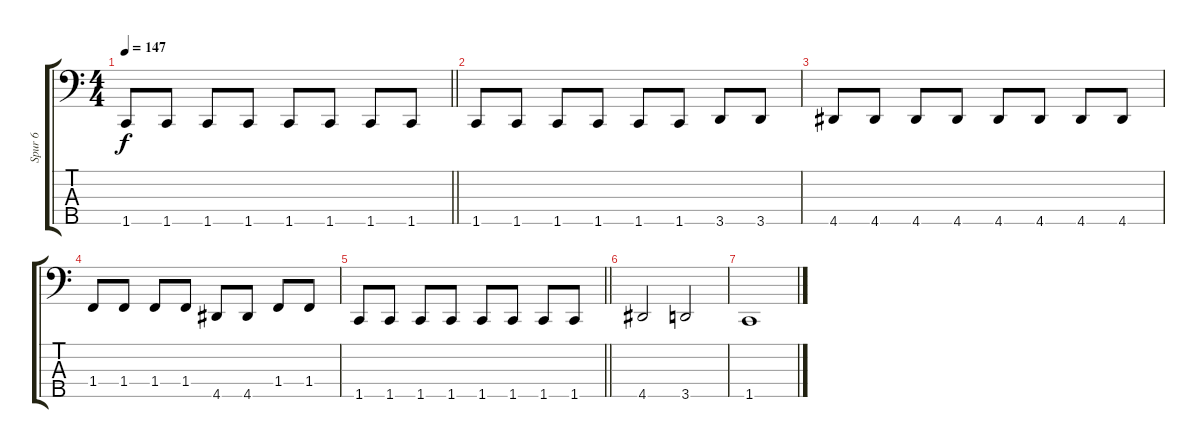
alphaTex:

\track ("Spur 6" "Spur 6") {instrument electricbassfinger}
\staff {score tabs}
\tuning (G2 D2 A1 E1 B0) {hide}
\ts (4 4)
\tempo 147
\clef f4
\barLineRight lightlight
\ks c
1.5.8{dy f} 1.5.8 1.5.8 1.5.8 1.5.8 1.5.8 1.5.8 1.5.8 |
1.5.8 1.5.8 1.5.8 1.5.8 1.5.8 1.5.8 3.5.8 3.5.8 |
4.5.8 4.5.8 4.5.8 4.5.8 4.5.8 4.5.8 4.5.8 4.5.8 |
1.4.8 1.4.8 1.4.8 1.4.8 4.5.8 4.5.8 1.4.8 1.4.8 |
\barLineRight lightlight
1.5.8 1.5.8 1.5.8 1.5.8 1.5.8 1.5.8 1.5.8 1.5.8 |
4.5.2 3.5.2 |
1.5.1
